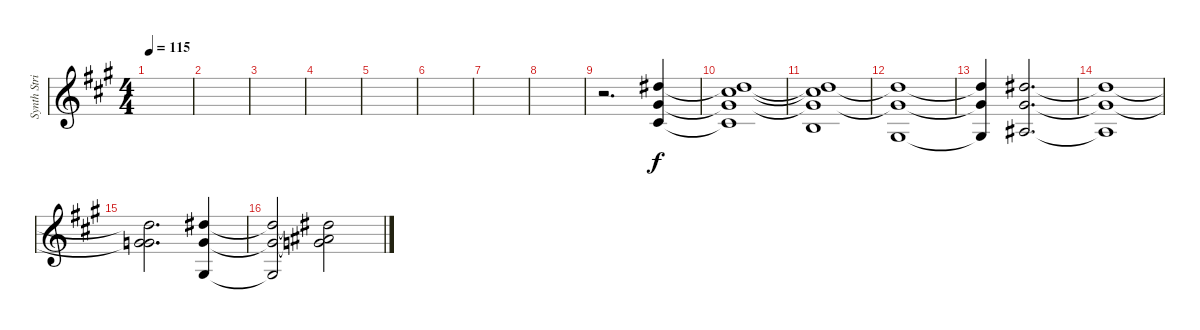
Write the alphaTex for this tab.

\track ("Synth Strings (Staff 1)" "Synth Stri") {mute instrument synthbrass1}
\staff {score}
\tuning (E4 B3 G3 D3 A2 E2 B1) {hide}
\ts (4 4)
\tempo 115
\clef g2
\ks a
|
|
|
|
|
|
|
|
r.2{d} (11.1 9.2 11.4).4 |
(11.1{t} 9.2{t} 18.3 11.4{t}).1 |
(11.1{t} 9.2{t} 18.3{t} 19.6).1 |
(11.1{t} 9.2{t} 16.6).1 |
(11.1{t} 9.2{t} 16.6{t}).4 (11.1 13.3 13.5).2{d} |
(11.1{t} 13.3{t} 13.5{t}).1 |
(11.1{t} 13.3{t} 17.4).2{d} (11.1 12.3 11.5).4 |
(11.1{t} 12.3{t} 11.5{t}).2 (11.1{t} 11.2 12.3{t}).2
